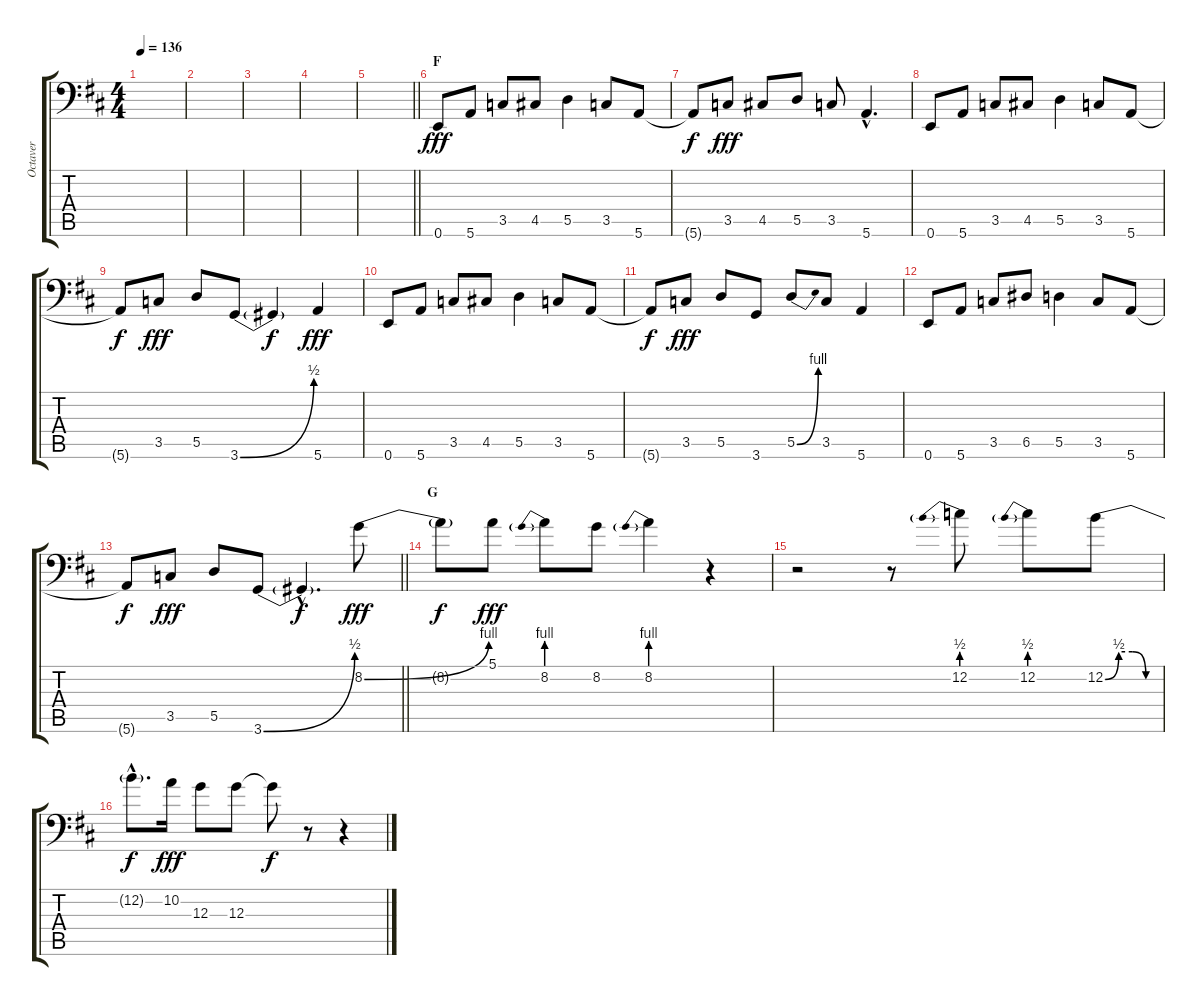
\track ("Octaver" "Octaver") {instrument overdrivenguitar}
\staff {score tabs}
\tuning (E3 B2 G2 D2 A1 E1) {hide}
\ts (4 4)
\tempo 136
\clef f4
\ks d
|
|
|
|
\barLineRight lightlight
|
\section ("" "F")
0.6.8{dy fff instrument overdrivenguitar} 5.6.8 3.5.8 4.5.8 5.5.4 3.5.8 5.6.8 |
5.6{t}.8{dy f} 3.5.8{dy fff} 4.5.8 5.5.8 3.5.8 5.6{hac}.4{d} |
0.6.8 5.6.8 3.5.8 4.5.8 5.5.4 3.5.8 5.6.8 |
5.6{t}.8{dy f} 3.5.8{dy fff} 5.5.8 3.6{be (bend 0 0 60 2)}.8 3.6{t}.4{dy f} 5.6.4{dy fff} |
0.6.8 5.6.8 3.5.8 4.5.8 5.5.4 3.5.8 5.6.8 |
5.6{t}.8{dy f} 3.5.8{dy fff} 5.5.8 3.6.8 5.5{be (bend 0 0 60 4)}.8 3.5.8 5.6.4 |
0.6.8 5.6.8 3.5.8 6.5.8 5.5.4 3.5.8 5.6.8 |
\barLineRight lightlight
5.6{t}.8{dy f} 3.5.8{dy fff} 5.5.8 3.6{be (bend 0 0 60 2)}.8 3.6{hac t}.4{d dy f} 8.2{be (bend 0 0 60 4)}.8{dy fff} |
\section ("" "G")
8.2{t}.8{dy f} 5.1.8{dy fff} 8.2{be (prebend 0 4 60 4)}.8 8.2.8 8.2{be (prebend 0 4 60 4)}.4 r.4 |
r.2 r.8 12.2{be (prebend 0 2 60 2)}.8 12.2{be (prebend 0 2 60 2)}.8 12.2{be (custom 0 0 15 2 30 2 45 0 60 0)}.8 |
12.2{hac t}.8{d dy f} 10.2.16{dy fff} 12.3.8 12.3.8 12.3{t}.8{dy f} r.8 r.4
